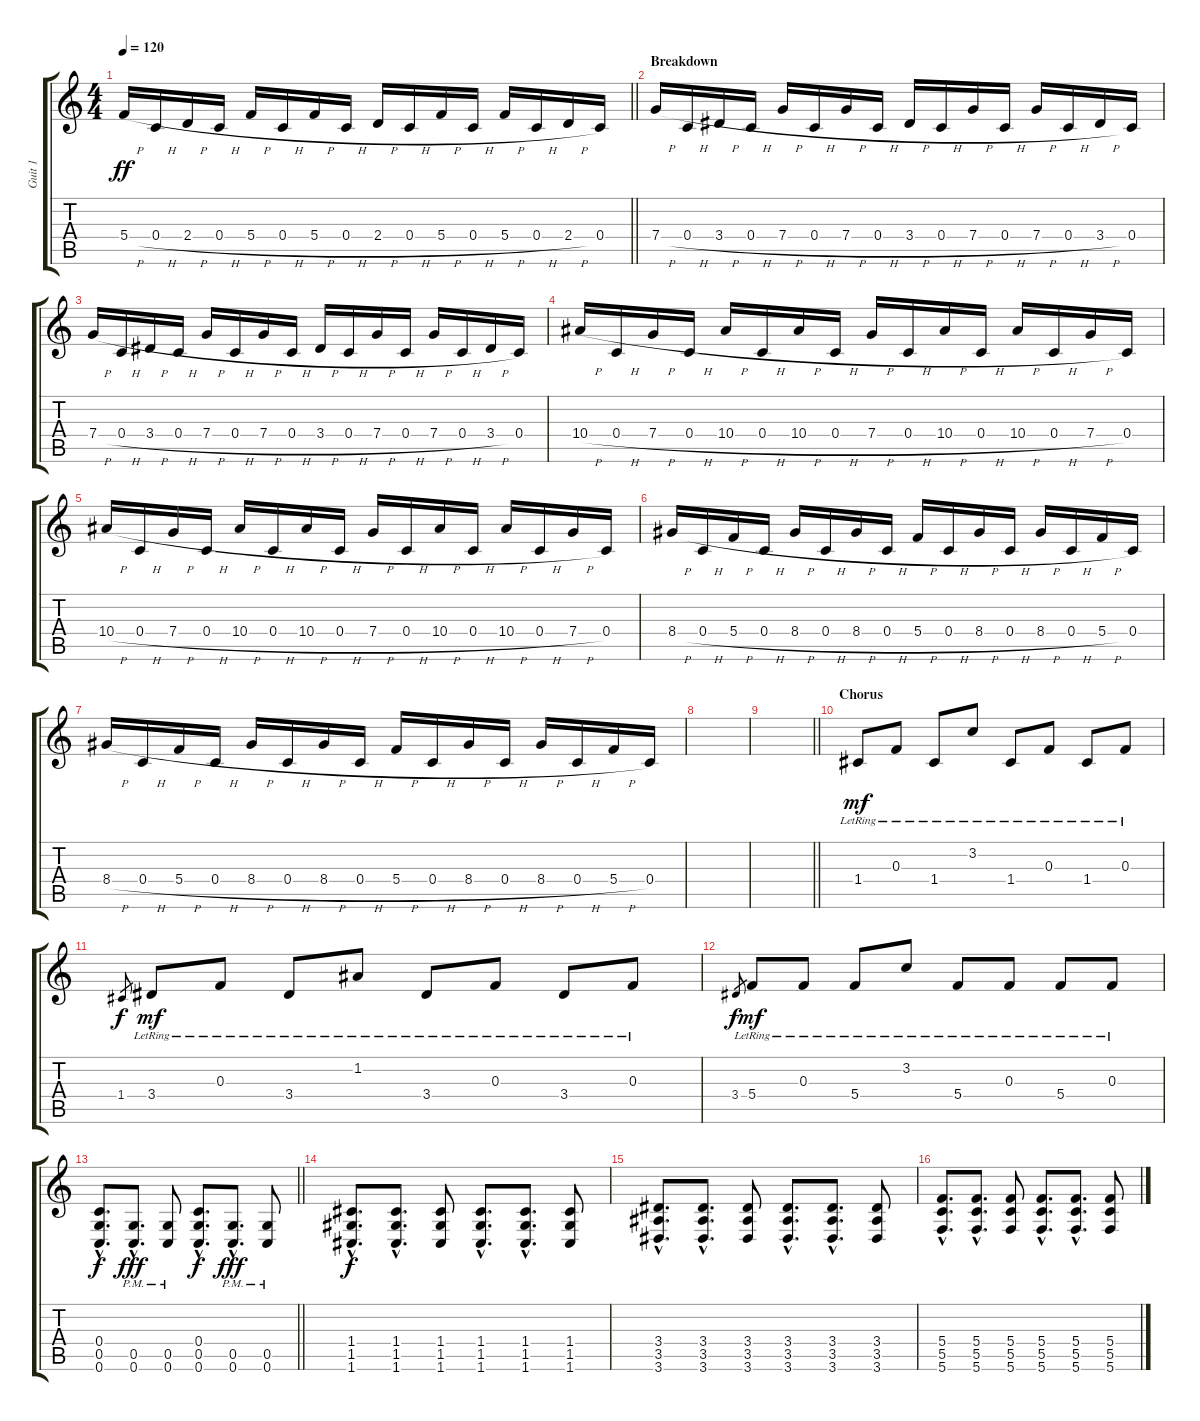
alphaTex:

\track ("Guit 1" "Guit 1") {instrument acousticguitarsteel}
\staff {score tabs}
\tuning (D4 A3 F3 C3 G2 C2) {hide}
\ts (4 4)
\tempo 120
\clef g2
\barLineRight lightlight
\ks c
5.4{h}.16{dy ff} 0.4{h}.16 2.4{h}.16 0.4{h}.16 5.4{h}.16 0.4{h}.16 5.4{h}.16 0.4{h}.16 2.4{h}.16 0.4{h}.16 5.4{h}.16 0.4{h}.16 5.4{h}.16 0.4{h}.16 2.4{h}.16 0.4.16 |
\section ("" "Breakdown")
7.4{h}.16 0.4{h}.16 3.4{h}.16 0.4{h}.16 7.4{h}.16 0.4{h}.16 7.4{h}.16 0.4{h}.16 3.4{h}.16 0.4{h}.16 7.4{h}.16 0.4{h}.16 7.4{h}.16 0.4{h}.16 3.4{h}.16 0.4.16 |
7.4{h}.16 0.4{h}.16 3.4{h}.16 0.4{h}.16 7.4{h}.16 0.4{h}.16 7.4{h}.16 0.4{h}.16 3.4{h}.16 0.4{h}.16 7.4{h}.16 0.4{h}.16 7.4{h}.16 0.4{h}.16 3.4{h}.16 0.4.16 |
10.4{h}.16 0.4{h}.16 7.4{h}.16 0.4{h}.16 10.4{h}.16 0.4{h}.16 10.4{h}.16 0.4{h}.16 7.4{h}.16 0.4{h}.16 10.4{h}.16 0.4{h}.16 10.4{h}.16 0.4{h}.16 7.4{h}.16 0.4.16 |
10.4{h}.16 0.4{h}.16 7.4{h}.16 0.4{h}.16 10.4{h}.16 0.4{h}.16 10.4{h}.16 0.4{h}.16 7.4{h}.16 0.4{h}.16 10.4{h}.16 0.4{h}.16 10.4{h}.16 0.4{h}.16 7.4{h}.16 0.4.16 |
8.4{h}.16 0.4{h}.16 5.4{h}.16 0.4{h}.16 8.4{h}.16 0.4{h}.16 8.4{h}.16 0.4{h}.16 5.4{h}.16 0.4{h}.16 8.4{h}.16 0.4{h}.16 8.4{h}.16 0.4{h}.16 5.4{h}.16 0.4.16 |
8.4{h}.16 0.4{h}.16 5.4{h}.16 0.4{h}.16 8.4{h}.16 0.4{h}.16 8.4{h}.16 0.4{h}.16 5.4{h}.16 0.4{h}.16 8.4{h}.16 0.4{h}.16 8.4{h}.16 0.4{h}.16 5.4{h}.16 0.4.16 |
|
\barLineRight lightlight
|
\section ("" "Chorus")
1.4{lr}.8{dy mf instrument acousticguitarsteel} 0.3{lr}.8 1.4{lr}.8 3.2{lr}.8 1.4{lr}.8 0.3{lr}.8 1.4{lr}.8 0.3{lr}.8 |
1.4.8{gr dy f} 3.4{lr}.8{dy mf} 0.3{lr}.8 3.4{lr}.8 1.2{lr}.8 3.4{lr}.8 0.3{lr}.8 3.4{lr}.8 0.3{lr}.8 |
3.4.8{gr dy f} 5.4{lr}.8{dy mf} 0.3{lr}.8 5.4{lr}.8 3.2{lr}.8 5.4{lr}.8 0.3{lr}.8 5.4{lr}.8 0.3{lr}.8 |
\barLineRight lightlight
(0.4{hac} 0.5{hac} 0.6{hac}).8{d dy f instrument distortionguitar} (0.5{hac pm} 0.6{hac pm}).8{d dy fff} (0.5{pm} 0.6{pm}).8 (0.4{hac} 0.5{hac} 0.6{hac}).8{d dy f} (0.5{hac pm} 0.6{hac pm}).8{d dy fff} (0.5{pm} 0.6{pm}).8 |
(1.4{hac} 1.5{hac} 1.6{hac}).8{d dy f} (1.4{hac} 1.5{hac} 1.6{hac}).8{d} (1.4 1.5 1.6).8 (1.4{hac} 1.5{hac} 1.6{hac}).8{d} (1.4{hac} 1.5{hac} 1.6{hac}).8{d} (1.4 1.5 1.6).8 |
(3.4{hac} 3.5{hac} 3.6{hac}).8{d} (3.4{hac} 3.5{hac} 3.6{hac}).8{d} (3.4 3.5 3.6).8 (3.4{hac} 3.5{hac} 3.6{hac}).8{d} (3.4{hac} 3.5{hac} 3.6{hac}).8{d} (3.4 3.5 3.6).8 |
(5.4{hac} 5.5{hac} 5.6{hac}).8{d} (5.4{hac} 5.5{hac} 5.6{hac}).8{d} (5.4 5.5 5.6).8 (5.4{hac} 5.5{hac} 5.6{hac}).8{d} (5.4{hac} 5.5{hac} 5.6{hac}).8{d} (5.4 5.5 5.6).8
